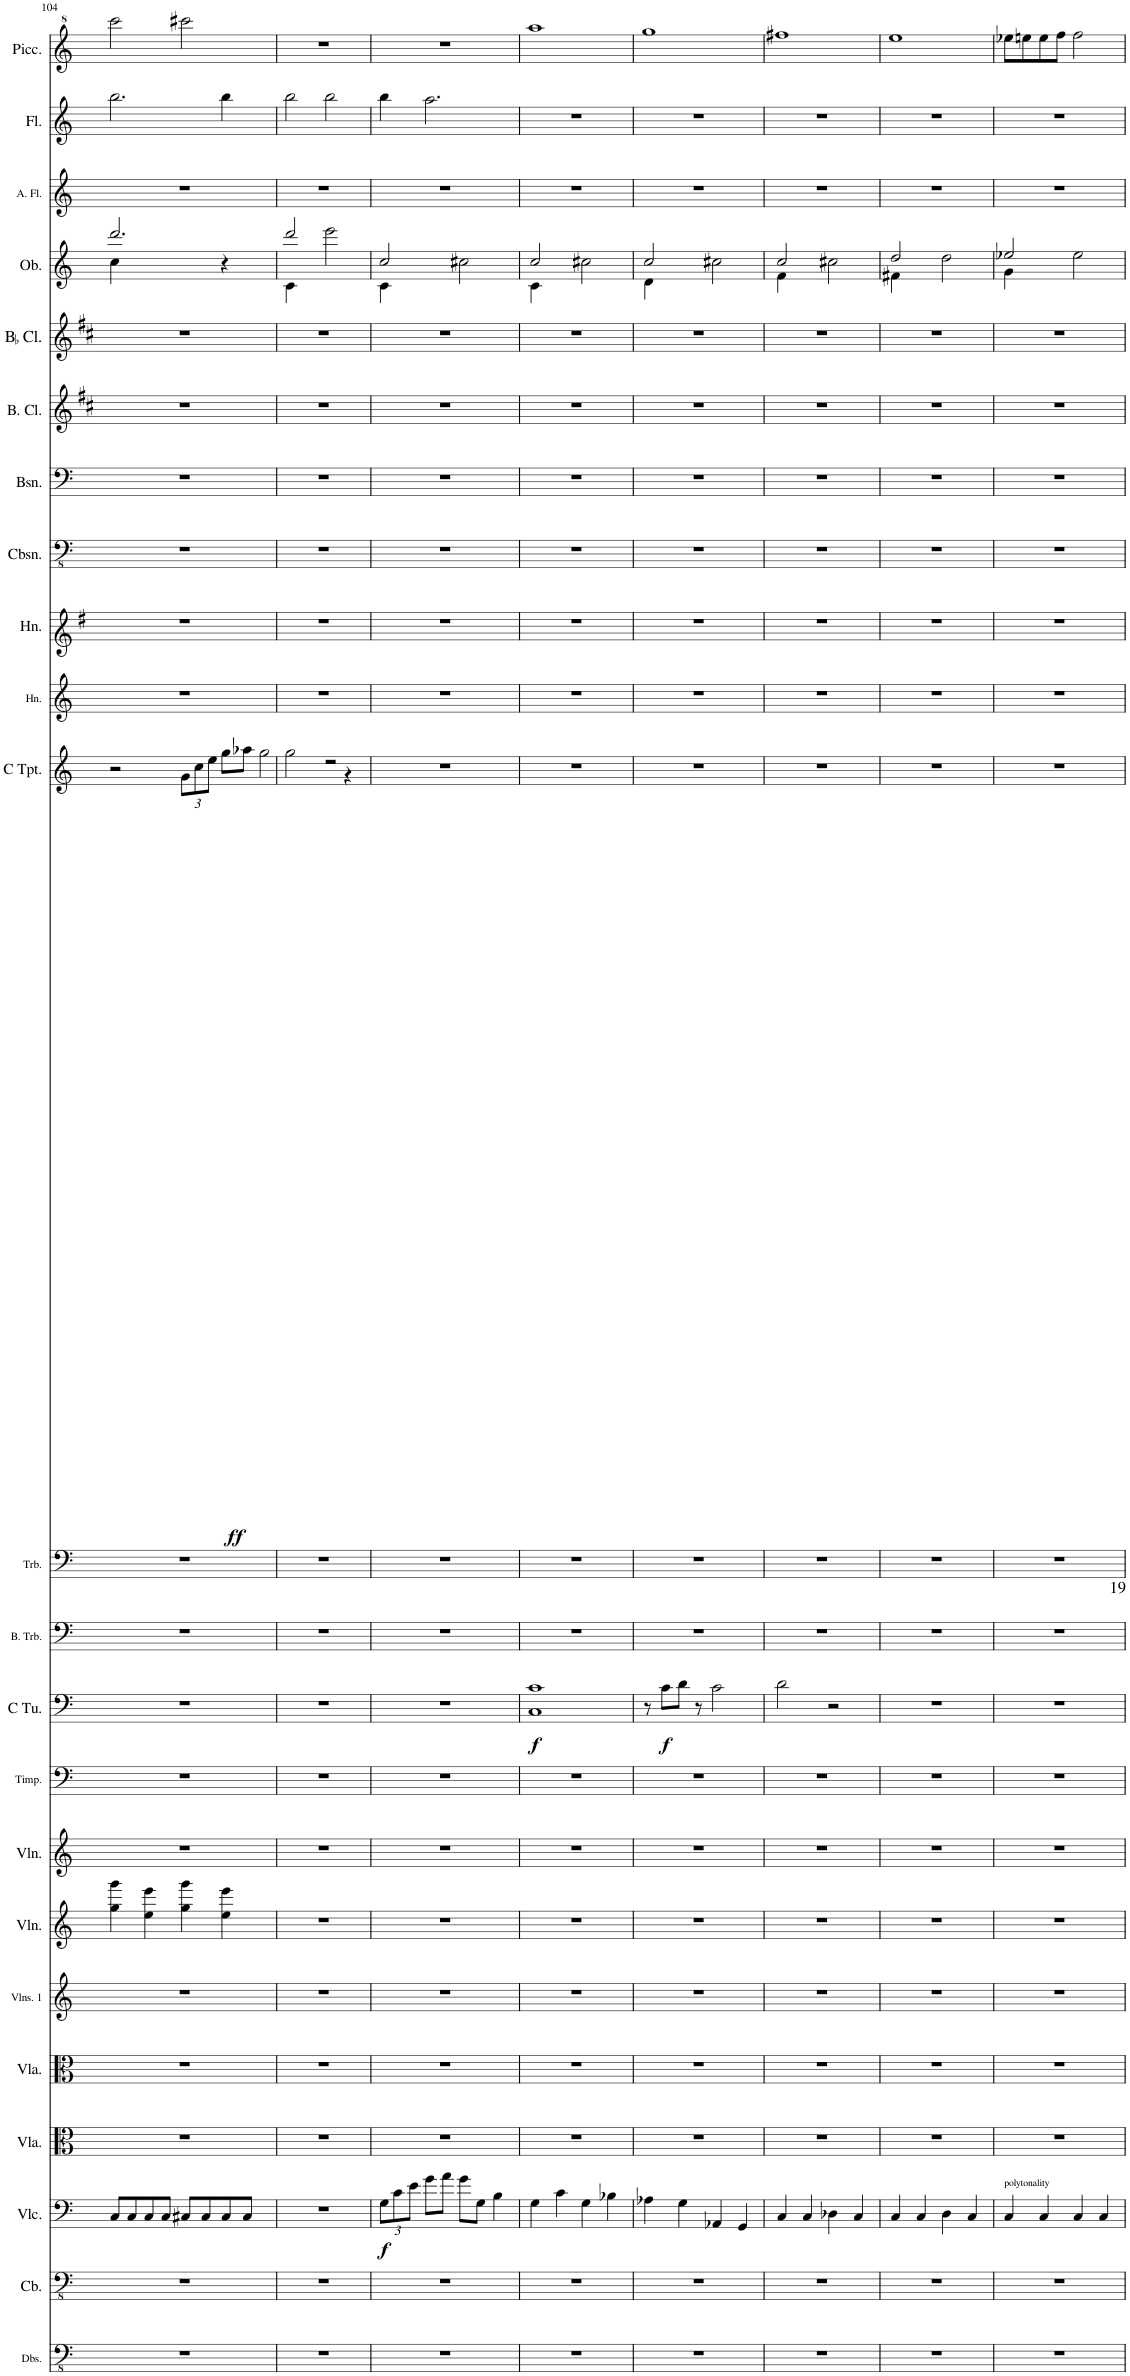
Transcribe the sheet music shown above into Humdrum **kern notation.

**kern	**kern	**kern	**dynam	**kern	**kern	**kern	**kern	**kern	**kern	**kern	**dynam	**kern	**kern	**kern	**dynam	**kern	**kern	**kern	**kern	**kern	**kern	**kern	**kern	**kern	**kern
*part23	*part22	*part21	*part21	*part20	*part19	*part18	*part17	*part16	*part15	*part14	*part14	*part13	*part12	*part11	*part11	*part10	*part9	*part8	*part7	*part6	*part5	*part4	*part3	*part2	*part1
*staff23	*staff22	*staff21	*staff21	*staff20	*staff19	*staff18	*staff17	*staff16	*staff15	*staff14	*staff14	*staff13	*staff12	*staff11	*staff11	*staff10	*staff9	*staff8	*staff7	*staff6	*staff5	*staff4	*staff3	*staff2	*staff1
*I"Double Basses	*I"Double Bass	*I"Violoncello	*	*I"Viola	*I"Viola	*I"Violins 1	*I"Violin	*I"Violin	*I"Timpani	*I"C Tuba	*	*I"Bass Trombone	*I"Trombone	*I"C Trumpet	*	*I"Horn	*I"Horn	*I"Contrabassoon	*I"Bassoon	*I"Bass Clarinet	*I"BaccidentalFlat Clarinet	*I"Oboe	*I"Alto Flute	*I"Flute	*I"Piccolo
*I'Dbs.	*	*I'Vlc.	*	*I'Vla.	*I'Vla.	*I'Vlns. 1	*I'Vln.	*I'Vln.	*I'Timp.	*I'C Tu.	*	*I'B. Trb.	*I'Trb.	*I'C Tpt.	*	*I'Hn.	*I'Hn.	*I'Cbsn.	*I'Bsn.	*I'B. Cl.	*I'BaccidentalFlat Cl.	*I'Ob.	*I'A. Fl.	*I'Fl.	*I'Picc.
!!LO:PB:g=z
*clefFv4	*clefFv4	*clefF4	*	*clefC3	*clefC3	*clefG2	*clefG2	*clefG2	*clefF4	*clefF4	*	*clefF4	*clefF4	*clefG2	*	*clefG2	*clefG1	*clefFv4	*clefF4	*clefG2	*clefG2	*clefG2	*clefG2	*clefG2	*clefG^2
*	*Trd7c12	*	*	*	*	*	*	*	*	*	*	*	*	*	*	*Trd4c7	*Trd4c7	*Trd7c12	*	*Trd8c14	*Trd1c2	*	*Trd3c5	*	*Trd-7c-12
*k[]	*k[]	*k[]	*	*k[]	*k[]	*k[]	*k[]	*k[]	*k[]	*k[]	*	*k[]	*k[]	*k[]	*	*k[]	*k[f#]	*k[]	*k[]	*k[f#c#]	*k[f#c#]	*k[]	*k[]	*k[]	*k[]
*M4/4	*M4/4	*M4/4	*	*M4/4	*M4/4	*M4/4	*M4/4	*M4/4	*M4/4	*M4/4	*	*M4/4	*M4/4	*M4/4	*	*M4/4	*M4/4	*M4/4	*M4/4	*M4/4	*M4/4	*M4/4	*M5/4	*M4/4	*M4/4
=104	=104	=104	=104	=104	=104	=104	=104	=104	=104	=104	=104	=104	=104	=104	=104	=104	=104	=104	=104	=104	=104	=104	=104	=104	=104
*	*	*	*	*	*	*	*	*	*	*	*	*	*	*	*	*	*	*	*	*	*	*^	*	*	*
1r	1r	8C/L	.	1r	1r	1r	4gg\ 4ggg\	1r	1r	1r	.	1r	1r	2r	.	1r	1r	1r	1r	1r	1r	2.ddd/	4cc\	4%5r	2.bb\	2cccc\
.	.	8C/	.	.	.	.	.	.	.	.	.	.	.	.	.	.	.	.	.	.	.	.	.	.	.	.
.	.	8C/	.	.	.	.	4ee\ 4eee\	.	.	.	.	.	.	.	.	.	.	.	.	.	.	.	2ryy	.	.	.
.	.	8C/J	.	.	.	.	.	.	.	.	.	.	.	.	.	.	.	.	.	.	.	.	.	.	.	.
*	*	*	*	*	*	*	*	*	*	*	*	*	*	*Xbrackettup	*	*	*	*	*	*	*	*	*	*	*	*
!	!	!	!	!	!	!	!	!	!	!	!	!	!	!	!LO:DY:b	!	!	!	!	!	!	!	!	!	!	!
.	.	8C#X/L	.	.	.	.	4gg\ 4ggg\	.	.	.	.	.	.	12g\L	ff	.	.	.	.	.	.	.	.	.	.	2cccc#X\
.	.	.	.	.	.	.	.	.	.	.	.	.	.	12cc\	.	.	.	.	.	.	.	.	.	.	.	.
.	.	8C#/	.	.	.	.	.	.	.	.	.	.	.	.	.	.	.	.	.	.	.	.	.	.	.	.
.	.	.	.	.	.	.	.	.	.	.	.	.	.	12ee\J	.	.	.	.	.	.	.	.	.	.	.	.
.	.	8C#/	.	.	.	.	4ee\ 4eee\	.	.	.	.	.	.	8gg\L	.	.	.	.	.	.	.	4r	2.ryy	.	4bb\	.
.	.	8C#/J	.	.	.	.	.	.	.	.	.	.	.	8aa-X\J	.	.	.	.	.	.	.	.	.	.	.	.
2ryy	2ryy	2ryy	.	2ryy	2ryy	2ryy	2ryy	2ryy	2ryy	2ryy	.	2ryy	2ryy	2gg\	.	2ryy	2ryy	2ryy	2ryy	2ryy	2ryy	2ryy	.	.	2ryy	2ryy
.	.	.	.	.	.	.	.	.	.	.	.	.	.	.	.	.	.	.	.	.	.	.	.	4ryy	.	.
=105	=105	=105	=105	=105	=105	=105	=105	=105	=105	=105	=105	=105	=105	=105	=105	=105	=105	=105	=105	=105	=105	=105	=105	=105	=105	=105
*	*	*	*	*	*	*	*	*	*	*	*	*	*	*^	*	*	*	*	*	*	*	*	*	*	*	*
1r	1r	1r	.	1r	1r	1r	1r	1r	1r	1r	.	1r	1r	2gg\	2.ryy	.	1r	1r	1r	1r	1r	1r	2ddd/	4c\	4%5r	2bb\	1r
.	.	.	.	.	.	.	.	.	.	.	.	.	.	.	.	.	.	.	.	.	.	.	.	4ryy	.	.	.
.	.	.	.	.	.	.	.	.	.	.	.	.	.	2r	.	.	.	.	.	.	.	.	2eee\	2.ryy	.	2bb\	.
.	.	.	.	.	.	.	.	.	.	.	.	.	.	.	4r	.	.	.	.	.	.	.	.	.	.	.	.
4ryy	4ryy	4ryy	.	4ryy	4ryy	4ryy	4ryy	4ryy	4ryy	4ryy	.	4ryy	4ryy	4ryy	4ryy	.	4ryy	4ryy	4ryy	4ryy	4ryy	4ryy	4ryy	.	.	4ryy	4ryy
*	*	*	*	*	*	*	*	*	*	*	*	*	*	*v	*v	*	*	*	*	*	*	*	*	*	*	*	*
=106	=106	=106	=106	=106	=106	=106	=106	=106	=106	=106	=106	=106	=106	=106	=106	=106	=106	=106	=106	=106	=106	=106	=106	=106	=106	=106
*	*	*Xbrackettup	*	*	*	*	*	*	*	*	*	*	*	*	*	*	*	*	*	*	*	*	*	*	*	*
*	*	*	*	*	*	*	*	*	*	*	*	*	*	*^	*	*	*	*	*	*	*	*	*	*	*	*
!	!	!	!LO:DY:b	!	!	!	!	!	!	!	!	!	!	!	!	!	!	!	!	!	!	!	!	!	!	!	!
*	*	*	*	*	*	*	*	*	*	*	*	*	*	*v	*v	*	*	*	*	*	*	*	*	*	*	*	*
1r	1r	12G\L	f	1r	1r	1r	1r	1r	1r	1r	.	1r	1r	1r	.	1r	1r	1r	1r	1r	1r	2cc/	4c\	4%5r	4bb\	1r
.	.	12c\	.	.	.	.	.	.	.	.	.	.	.	.	.	.	.	.	.	.	.	.	.	.	.	.
.	.	12e\J	.	.	.	.	.	.	.	.	.	.	.	.	.	.	.	.	.	.	.	.	.	.	.	.
.	.	8g\L	.	.	.	.	.	.	.	.	.	.	.	.	.	.	.	.	.	.	.	.	4ryy	.	2.aa\	.
.	.	8a\J	.	.	.	.	.	.	.	.	.	.	.	.	.	.	.	.	.	.	.	.	.	.	.	.
.	.	8g\L	.	.	.	.	.	.	.	.	.	.	.	.	.	.	.	.	.	.	.	2cc#X\	2.ryy	.	.	.
.	.	8G\J	.	.	.	.	.	.	.	.	.	.	.	.	.	.	.	.	.	.	.	.	.	.	.	.
.	.	4B\	.	.	.	.	.	.	.	.	.	.	.	.	.	.	.	.	.	.	.	.	.	.	.	.
4ryy	4ryy	4ryy	.	4ryy	4ryy	4ryy	4ryy	4ryy	4ryy	4ryy	.	4ryy	4ryy	4ryy	.	4ryy	4ryy	4ryy	4ryy	4ryy	4ryy	4ryy	.	.	4ryy	4ryy
=107	=107	=107	=107	=107	=107	=107	=107	=107	=107	=107	=107	=107	=107	=107	=107	=107	=107	=107	=107	=107	=107	=107	=107	=107	=107	=107
!	!	!	!	!	!	!	!	!	!	!	!LO:DY:b	!	!	!	!	!	!	!	!	!	!	!	!	!	!	!
1r	1r	4G\	.	1r	1r	1r	1r	1r	1r	1C 1c	f	1r	1r	1r	.	1r	1r	1r	1r	1r	1r	2cc/	4c\	4%5r	1r	1aaa
.	.	4c\	.	.	.	.	.	.	.	.	.	.	.	.	.	.	.	.	.	.	.	.	4ryy	.	.	.
.	.	4G\	.	.	.	.	.	.	.	.	.	.	.	.	.	.	.	.	.	.	.	2cc#X\	2.ryy	.	.	.
.	.	4B-X\	.	.	.	.	.	.	.	.	.	.	.	.	.	.	.	.	.	.	.	.	.	.	.	.
4ryy	4ryy	4ryy	.	4ryy	4ryy	4ryy	4ryy	4ryy	4ryy	4ryy	.	4ryy	4ryy	4ryy	.	4ryy	4ryy	4ryy	4ryy	4ryy	4ryy	4ryy	.	.	4ryy	4ryy
=108	=108	=108	=108	=108	=108	=108	=108	=108	=108	=108	=108	=108	=108	=108	=108	=108	=108	=108	=108	=108	=108	=108	=108	=108	=108	=108
1r	1r	4A-X\	.	1r	1r	1r	1r	1r	1r	8r	.	1r	1r	1r	.	1r	1r	1r	1r	1r	1r	2cc/	4d\	4%5r	1r	1ggg
!	!	!	!	!	!	!	!	!	!	!	!LO:DY:b	!	!	!	!	!	!	!	!	!	!	!	!	!	!	!
.	.	.	.	.	.	.	.	.	.	8c\L	f	.	.	.	.	.	.	.	.	.	.	.	.	.	.	.
.	.	4G\	.	.	.	.	.	.	.	8d\J	.	.	.	.	.	.	.	.	.	.	.	.	4ryy	.	.	.
.	.	.	.	.	.	.	.	.	.	8r	.	.	.	.	.	.	.	.	.	.	.	.	.	.	.	.
.	.	4AA-X/	.	.	.	.	.	.	.	2c\	.	.	.	.	.	.	.	.	.	.	.	2cc#X\	2.ryy	.	.	.
.	.	4GG/	.	.	.	.	.	.	.	.	.	.	.	.	.	.	.	.	.	.	.	.	.	.	.	.
4ryy	4ryy	4ryy	.	4ryy	4ryy	4ryy	4ryy	4ryy	4ryy	4ryy	.	4ryy	4ryy	4ryy	.	4ryy	4ryy	4ryy	4ryy	4ryy	4ryy	4ryy	.	.	4ryy	4ryy
=109	=109	=109	=109	=109	=109	=109	=109	=109	=109	=109	=109	=109	=109	=109	=109	=109	=109	=109	=109	=109	=109	=109	=109	=109	=109	=109
1r	1r	4C/	.	1r	1r	1r	1r	1r	1r	2d\	.	1r	1r	1r	.	1r	1r	1r	1r	1r	1r	2cc/	4f\	4%5r	1r	1fff#X
.	.	4C/	.	.	.	.	.	.	.	.	.	.	.	.	.	.	.	.	.	.	.	.	4ryy	.	.	.
.	.	4D-X\	.	.	.	.	.	.	.	2r	.	.	.	.	.	.	.	.	.	.	.	2cc#X\	2.ryy	.	.	.
.	.	4C/	.	.	.	.	.	.	.	.	.	.	.	.	.	.	.	.	.	.	.	.	.	.	.	.
4ryy	4ryy	4ryy	.	4ryy	4ryy	4ryy	4ryy	4ryy	4ryy	4ryy	.	4ryy	4ryy	4ryy	.	4ryy	4ryy	4ryy	4ryy	4ryy	4ryy	4ryy	.	.	4ryy	4ryy
=110	=110	=110	=110	=110	=110	=110	=110	=110	=110	=110	=110	=110	=110	=110	=110	=110	=110	=110	=110	=110	=110	=110	=110	=110	=110	=110
1r	1r	4C/	.	1r	1r	1r	1r	1r	1r	1r	.	1r	1r	1r	.	1r	1r	1r	1r	1r	1r	2dd/	4f#X\	4%5r	1r	1eee
.	.	4C/	.	.	.	.	.	.	.	.	.	.	.	.	.	.	.	.	.	.	.	.	4ryy	.	.	.
.	.	4D\	.	.	.	.	.	.	.	.	.	.	.	.	.	.	.	.	.	.	.	2dd\	2.ryy	.	.	.
.	.	4C/	.	.	.	.	.	.	.	.	.	.	.	.	.	.	.	.	.	.	.	.	.	.	.	.
4ryy	4ryy	4ryy	.	4ryy	4ryy	4ryy	4ryy	4ryy	4ryy	4ryy	.	4ryy	4ryy	4ryy	.	4ryy	4ryy	4ryy	4ryy	4ryy	4ryy	4ryy	.	.	4ryy	4ryy
=111	=111	=111	=111	=111	=111	=111	=111	=111	=111	=111	=111	=111	=111	=111	=111	=111	=111	=111	=111	=111	=111	=111	=111	=111	=111	=111
!	!	!LO:TX:a:t=polytonality	!	!	!	!	!	!	!	!	!	!	!	!	!	!	!	!	!	!	!	!	!	!	!	!
1r	1r	4C/	.	1r	1r	1r	1r	1r	1r	1r	.	1r	1r	1r	.	1r	1r	1r	1r	1r	1r	2ee-X/	4g\	4%5r	1r	8eee-X\L
.	.	.	.	.	.	.	.	.	.	.	.	.	.	.	.	.	.	.	.	.	.	.	.	.	.	8eeen\
.	.	4C/	.	.	.	.	.	.	.	.	.	.	.	.	.	.	.	.	.	.	.	.	4ryy	.	.	8eee\
.	.	.	.	.	.	.	.	.	.	.	.	.	.	.	.	.	.	.	.	.	.	.	.	.	.	8fff\J
.	.	4C/	.	.	.	.	.	.	.	.	.	.	.	.	.	.	.	.	.	.	.	2ee-\	2.ryy	.	.	2fff\
.	.	4C/	.	.	.	.	.	.	.	.	.	.	.	.	.	.	.	.	.	.	.	.	.	.	.	.
4ryy	4ryy	4ryy	.	4ryy	4ryy	4ryy	4ryy	4ryy	4ryy	4ryy	.	4ryy	4ryy	4ryy	.	4ryy	4ryy	4ryy	4ryy	4ryy	4ryy	4ryy	.	.	4ryy	4ryy
*	*	*	*	*	*	*	*	*	*	*	*	*	*	*	*	*	*	*	*	*	*	*v	*v	*	*	*
=	=	=	=	=	=	=	=	=	=	=	=	=	=	=	=	=	=	=	=	=	=	=	=	=	=
*-	*-	*-	*-	*-	*-	*-	*-	*-	*-	*-	*-	*-	*-	*-	*-	*-	*-	*-	*-	*-	*-	*-	*-	*-	*-
